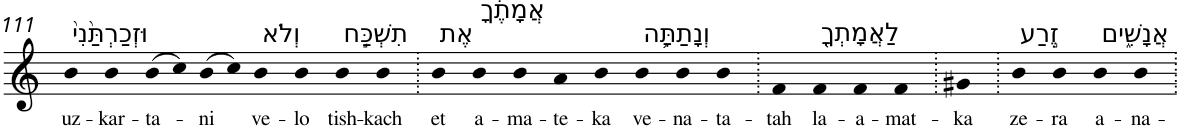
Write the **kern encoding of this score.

**kern	**text
*part1	*part1
*staff1	*staff1
*I"Piano	*
*I'Pno	*
!!LO:PB:g=z
*clefG2	*
*k[]	*
=111	=111
!LO:TX:a:t=וּזְכַרְתַּ֙נִי֙	!
!	!LO:LY:b
4b	uz-
!	!LO:LY:b
4b	-kar-
!	!LO:LY:b
(>8b	-ta-
8cc)	.
!	!LO:LY:b
(>8b	-ni
8cc)	.
!LO:TX:a:t=וְלֹא	!
!	!LO:LY:b
4b	ve-
!	!LO:LY:b
4b	-lo
!LO:TX:a:t=תִשְׁכַּ֣ח	!
!	!LO:LY:b
4b	tish-
!	!LO:LY:b
4b	-kach
=112.	=112.
!LO:TX:a:t=אֶת	!
!	!LO:LY:b
4b	et
!LO:TX:a:t=אֲמָתֶ֔ךָ	!
!	!LO:LY:b
4b	a-
!	!LO:LY:b
4b	-ma-
!	!LO:LY:b
4a	-te-
!	!LO:LY:b
4b	-ka
!LO:TX:a:t=וְנָתַתָּ֥ה	!
!	!LO:LY:b
4b	ve-
!	!LO:LY:b
4b	-na-
!	!LO:LY:b
4b	-ta-
=113.	=113.
!	!LO:LY:b
4f	-tah
!LO:TX:a:t=לַאֲמָתְךָ֖	!
!	!LO:LY:b
4f	la-
!	!LO:LY:b
4f	-a-
!	!LO:LY:b
4f	-mat-
=114.	=114.
!	!LO:LY:b
4g#X	-ka
=115.	=115.
!LO:TX:a:t=זֶ֣רַע	!
!	!LO:LY:b
4b	ze-
!	!LO:LY:b
4b	-ra
!LO:TX:a:t=אֲנָשִׁ֑ים	!
!	!LO:LY:b
4b	a-
!	!LO:LY:b
4b	-na-
=.	=.
*-	*-
